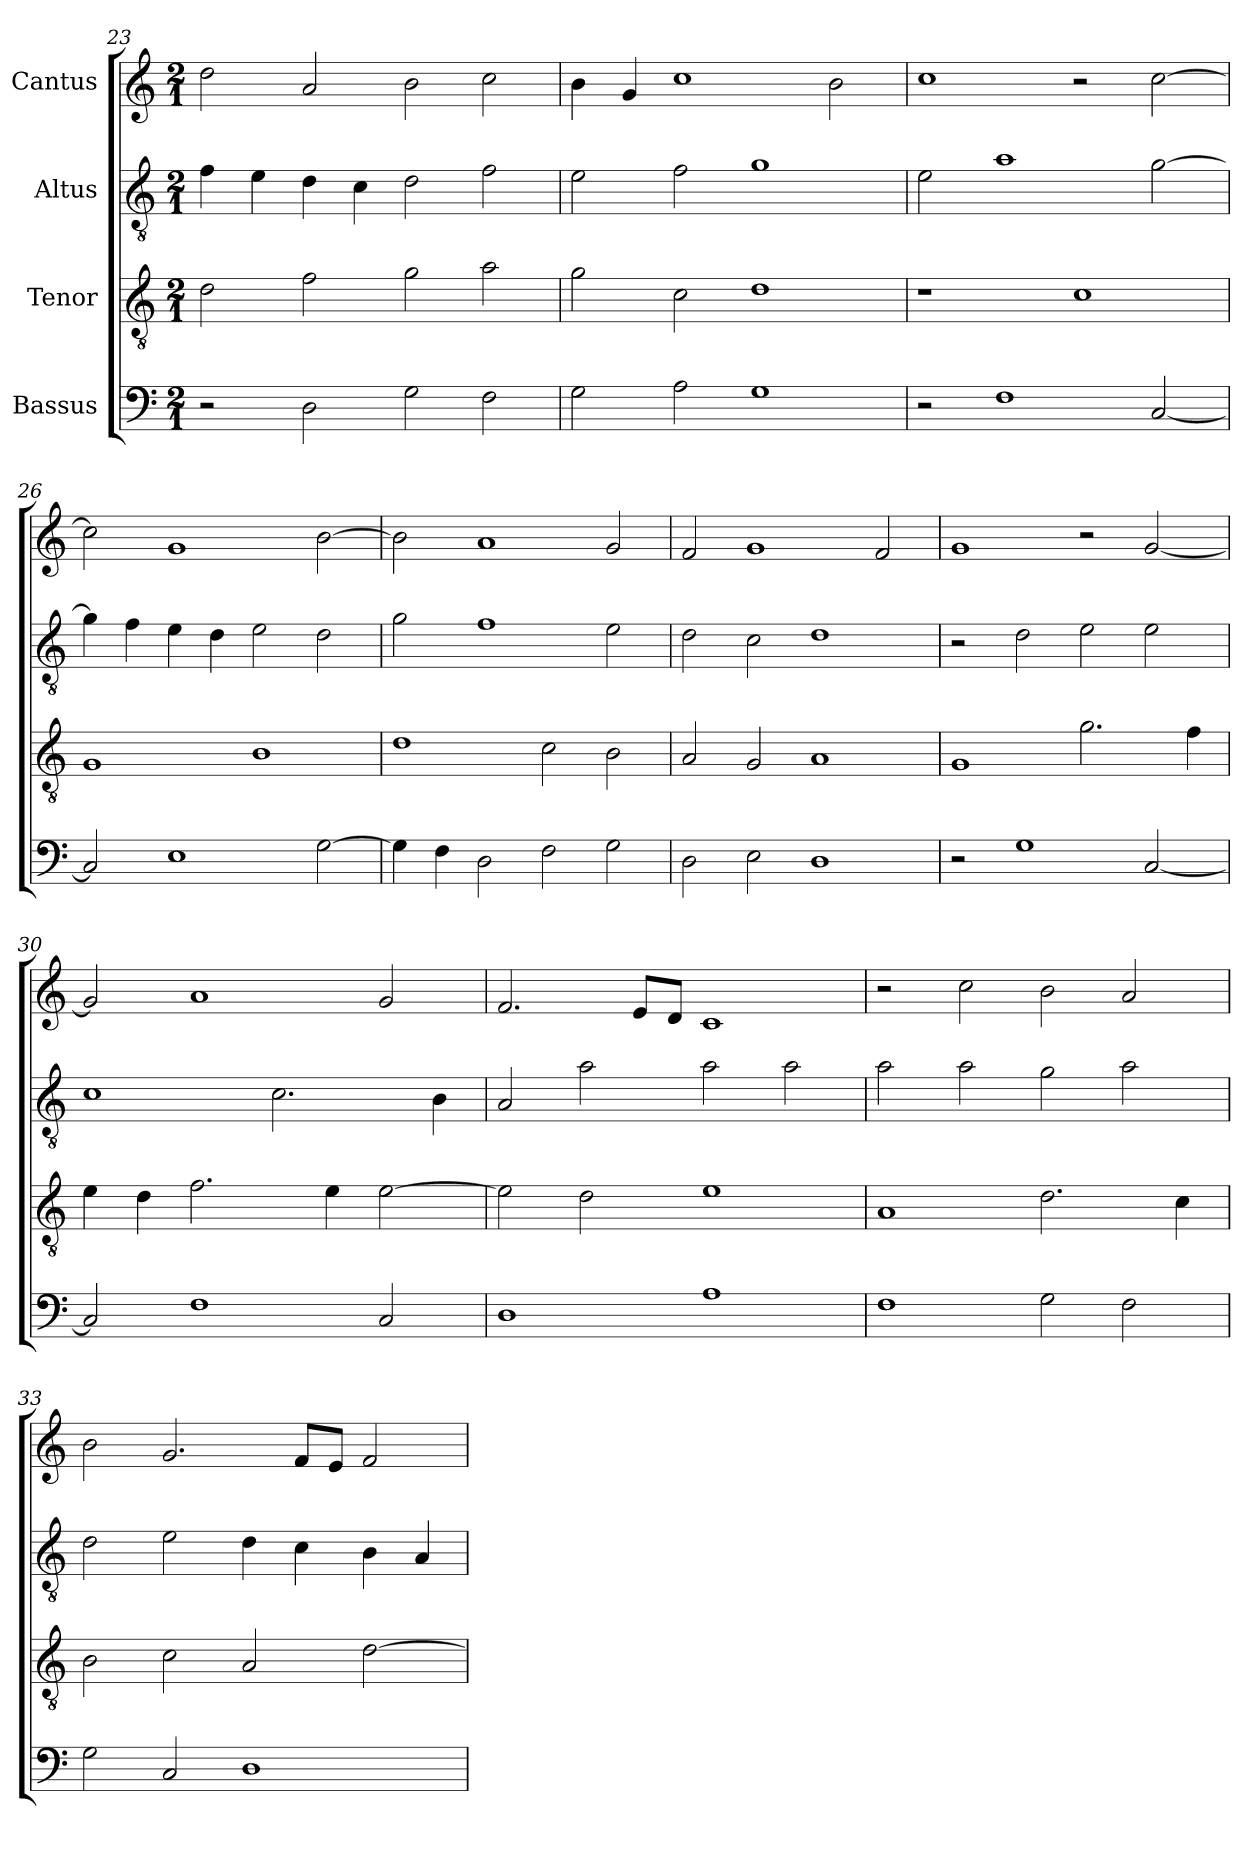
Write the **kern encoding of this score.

**kern	**kern	**kern	**kern
*part4	*part3	*part2	*part1
*staff4	*staff3	*staff2	*staff1
*I"Bassus	*I"Tenor	*I"Altus	*I"Cantus
*clefF4	*clefGv2	*clefGv2	*clefG2
*	*ITrd7c12	*ITrd7c12	*
*k[]	*k[]	*k[]	*k[]
*C:	*C:	*C:	*C:
*M2/1	*M2/1	*M2/1	*M2/1
=23	=23	=23	=23
2r	2Di\	4Fi\	2ddi\
.	.	4Ei\	.
2Di\	2Fi\	4Di\	2ai/
.	.	4Ci\	.
2Gi\	2Gi\	2Di\	2bi\
2Fi\	2Ai\	2Fi\	2cci\
=24	=24	=24	=24
2Gi\	2Gi\	2Ei\	4bi\
.	.	.	4gi/
2Ai\	2Ci\	2Fi\	1cci
1Gi	1Di	1Gi	.
.	.	.	2bi\
=25	=25	=25	=25
2r	1r	2Ei\	1cci
1Fi	.	1Ai	.
.	1Ci	.	2r
[<2Ci/	.	[>2Gi\	[>2cci\
!!LO:PB:g=z
=26	=26	=26	=26
2Ci/]	1GGi	4Gi\]	2cci\]
.	.	4Fi\	.
1Ei	.	4Ei\	1gi
.	.	4Di\	.
.	1BBi	2Ei\	.
[>2Gi\	.	2Di\	[>2bi\
=27	=27	=27	=27
4Gi\]	1Di	2Gi\	2bi\]
4Fi\	.	.	.
2Di\	.	1Fi	1ai
2Fi\	2Ci\	.	.
2Gi\	2BBi\	2Ei\	2gi/
=28	=28	=28	=28
2Di\	2AAi/	2Di\	2fi/
2Ei\	2GGi/	2Ci\	1gi
1Di	1AAi	1Di	.
.	.	.	2fi/
=29	=29	=29	=29
2r	1GGi	2r	1gi
1Gi	.	2Di\	.
.	2.Gi\	2Ei\	2r
[<2Ci/	.	2Ei\	[<2gi/
.	4Fi\	.	.
=30	=30	=30	=30
2Ci/]	4Ei\	1Ci	2gi/]
.	4Di\	.	.
1Fi	2.Fi\	.	1ai
.	.	2.Ci\	.
.	4Ei\	.	.
2Ci/	[>2Ei\	.	2gi/
.	.	4BBi\	.
!!LO:LB:g=z
=31	=31	=31	=31
1Di	2Ei\]	2AAi/	2.fi/
.	2Di\	2Ai\	.
.	.	.	8ei/L
.	.	.	8di/J
1Ai	1Ei	2Ai\	1ci
.	.	2Ai\	.
=32	=32	=32	=32
1Fi	1AAi	2Ai\	2r
.	.	2Ai\	2cci\
2Gi\	2.Di\	2Gi\	2bi\
2Fi\	.	2Ai\	2ai/
.	4Ci\	.	.
=33	=33	=33	=33
2Gi\	2BBi\	2Di\	2bi\
2Ci/	2Ci\	2Ei\	2.gi/
1Di	2AAi/	4Di\	.
.	.	4Ci\	8fi/L
.	.	.	8ei/J
.	[>2Di\	4BBi\	2fi/
.	.	4AAi/	.
=	=	=	=
*-	*-	*-	*-
